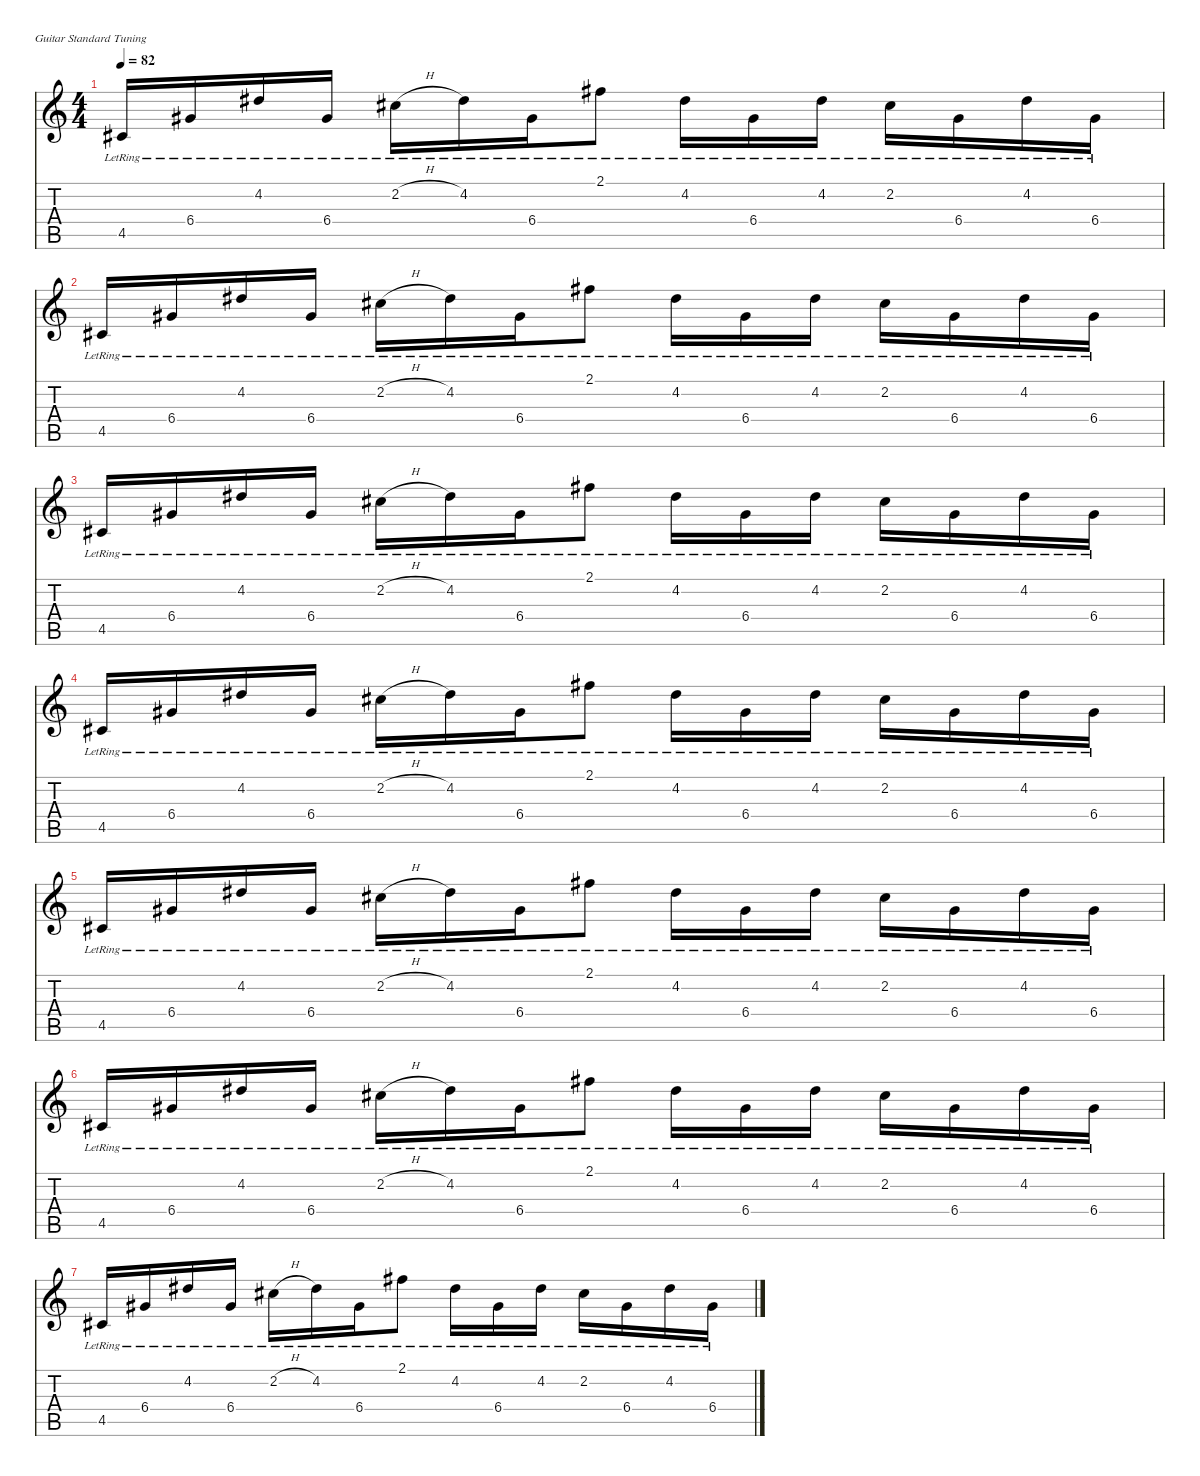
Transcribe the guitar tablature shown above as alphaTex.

\defaultSystemsLayout 4
\hideDynamics
\bracketExtendMode nobrackets
\singleTrackTrackNamePolicy hidden
\multiTrackTrackNamePolicy hidden
\firstSystemTrackNameMode fullname
\firstSystemTrackNameOrientation horizontal
\otherSystemsTrackNameOrientation horizontal
\track ("Guitar 2" "el.guit.") {instrument electricguitarclean}
\staff {score tabs}
\tuning (E4 B3 G3 D3 A2 E2)
\ts (4 4)
\tempo 82
\clef g2
\ks c
4.5{lr acc #}.16{dy f beam Up} 6.4{lr acc #}.16{beam Up} 4.2{lr acc #}.16{beam Up} 6.4{lr acc #}.16{beam Up} 2.2{h lr acc #}.16{beam Down} 4.2{lr acc #}.16{beam Down} 6.4{lr acc #}.16{beam Down} 2.1{lr acc #}.8{beam Down} 4.2{lr acc #}.16{beam Down} 6.4{lr acc #}.16{beam Down} 4.2{lr acc #}.16{beam Down} 2.2{lr acc #}.16{beam Down} 6.4{lr acc #}.16{beam Down} 4.2{lr acc #}.16{beam Down} 6.4{lr acc #}.16{beam Down} |
4.5{lr acc #}.16{beam Up} 6.4{lr acc #}.16{beam Up} 4.2{lr acc #}.16{beam Up} 6.4{lr acc #}.16{beam Up} 2.2{h lr acc #}.16{beam Down} 4.2{lr acc #}.16{beam Down} 6.4{lr acc #}.16{beam Down} 2.1{lr acc #}.8{beam Down} 4.2{lr acc #}.16{beam Down} 6.4{lr acc #}.16{beam Down} 4.2{lr acc #}.16{beam Down} 2.2{lr acc #}.16{beam Down} 6.4{lr acc #}.16{beam Down} 4.2{lr acc #}.16{beam Down} 6.4{lr acc #}.16{beam Down} |
4.5{lr acc #}.16{beam Up} 6.4{lr acc #}.16{beam Up} 4.2{lr acc #}.16{beam Up} 6.4{lr acc #}.16{beam Up} 2.2{h lr acc #}.16{beam Down} 4.2{lr acc #}.16{beam Down} 6.4{lr acc #}.16{beam Down} 2.1{lr acc #}.8{beam Down} 4.2{lr acc #}.16{beam Down} 6.4{lr acc #}.16{beam Down} 4.2{lr acc #}.16{beam Down} 2.2{lr acc #}.16{beam Down} 6.4{lr acc #}.16{beam Down} 4.2{lr acc #}.16{beam Down} 6.4{lr acc #}.16{beam Down} |
4.5{lr acc #}.16{beam Up} 6.4{lr acc #}.16{beam Up} 4.2{lr acc #}.16{beam Up} 6.4{lr acc #}.16{beam Up} 2.2{h lr acc #}.16{beam Down} 4.2{lr acc #}.16{beam Down} 6.4{lr acc #}.16{beam Down} 2.1{lr acc #}.8{beam Down} 4.2{lr acc #}.16{beam Down} 6.4{lr acc #}.16{beam Down} 4.2{lr acc #}.16{beam Down} 2.2{lr acc #}.16{beam Down} 6.4{lr acc #}.16{beam Down} 4.2{lr acc #}.16{beam Down} 6.4{lr acc #}.16{beam Down} |
4.5{lr acc #}.16{beam Up} 6.4{lr acc #}.16{beam Up} 4.2{lr acc #}.16{beam Up} 6.4{lr acc #}.16{beam Up} 2.2{h lr acc #}.16{beam Down} 4.2{lr acc #}.16{beam Down} 6.4{lr acc #}.16{beam Down} 2.1{lr acc #}.8{beam Down} 4.2{lr acc #}.16{beam Down} 6.4{lr acc #}.16{beam Down} 4.2{lr acc #}.16{beam Down} 2.2{lr acc #}.16{beam Down} 6.4{lr acc #}.16{beam Down} 4.2{lr acc #}.16{beam Down} 6.4{lr acc #}.16{beam Down} |
4.5{lr acc #}.16{beam Up} 6.4{lr acc #}.16{beam Up} 4.2{lr acc #}.16{beam Up} 6.4{lr acc #}.16{beam Up} 2.2{h lr acc #}.16{beam Down} 4.2{lr acc #}.16{beam Down} 6.4{lr acc #}.16{beam Down} 2.1{lr acc #}.8{beam Down} 4.2{lr acc #}.16{beam Down} 6.4{lr acc #}.16{beam Down} 4.2{lr acc #}.16{beam Down} 2.2{lr acc #}.16{beam Down} 6.4{lr acc #}.16{beam Down} 4.2{lr acc #}.16{beam Down} 6.4{lr acc #}.16{beam Down} |
4.5{lr acc #}.16{beam Up} 6.4{lr acc #}.16{beam Up} 4.2{lr acc #}.16{beam Up} 6.4{lr acc #}.16{beam Up} 2.2{h lr acc #}.16{beam Down} 4.2{lr acc #}.16{beam Down} 6.4{lr acc #}.16{beam Down} 2.1{lr acc #}.8{beam Down} 4.2{lr acc #}.16{beam Down} 6.4{lr acc #}.16{beam Down} 4.2{lr acc #}.16{beam Down} 2.2{lr acc #}.16{beam Down} 6.4{lr acc #}.16{beam Down} 4.2{lr acc #}.16{beam Down} 6.4{lr acc #}.16{beam Down}
